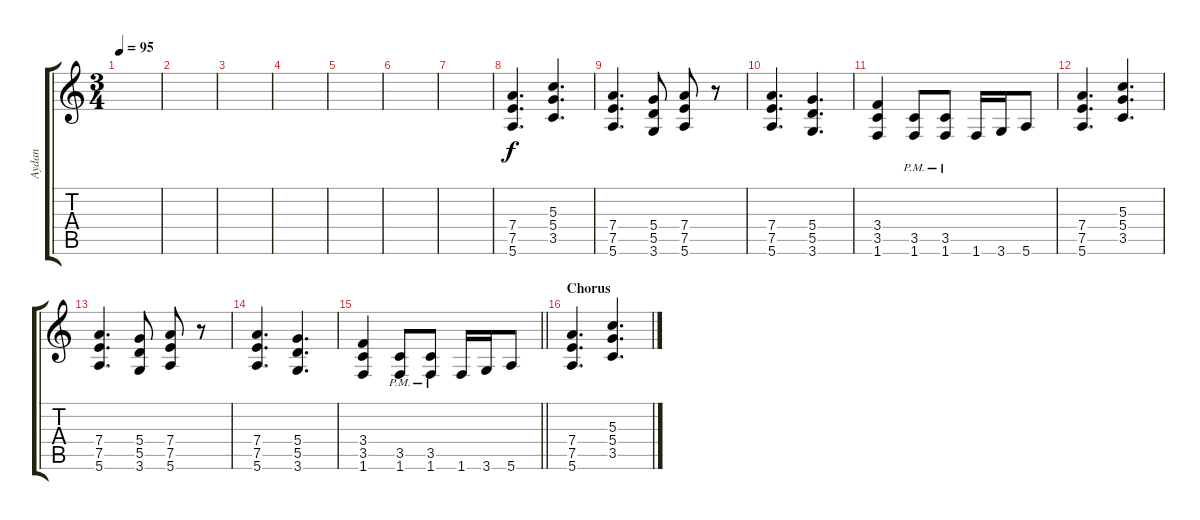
\track ("Aydan" "Aydan") {instrument overdrivenguitar}
\staff {score tabs}
\tuning (E4 B3 G3 D3 A2 E2) {hide}
\ts (3 4)
\tempo 95
\clef g2
\ks c
|
|
|
|
|
|
|
(7.4 7.5 5.6).4{d} (5.3 5.4 3.5).4{d} |
(7.4 7.5 5.6).4{d} (5.4 5.5 3.6).8 (7.4 7.5 5.6).8 r.8 |
(7.4 7.5 5.6).4{d} (5.4 5.5 3.6).4{d} |
(3.4 3.5 1.6).4 (3.5{pm} 1.6{pm}).8 (3.5{pm} 1.6{pm}).8 1.6.16 3.6.16 5.6.8 |
(7.4 7.5 5.6).4{d} (5.3 5.4 3.5).4{d} |
(7.4 7.5 5.6).4{d} (5.4 5.5 3.6).8 (7.4 7.5 5.6).8 r.8 |
(7.4 7.5 5.6).4{d} (5.4 5.5 3.6).4{d} |
\barLineRight lightlight
(3.4 3.5 1.6).4 (3.5{pm} 1.6{pm}).8 (3.5{pm} 1.6{pm}).8 1.6.16 3.6.16 5.6.8 |
\section ("" "Chorus")
(7.4 7.5 5.6).4{d} (5.3 5.4 3.5).4{d}
